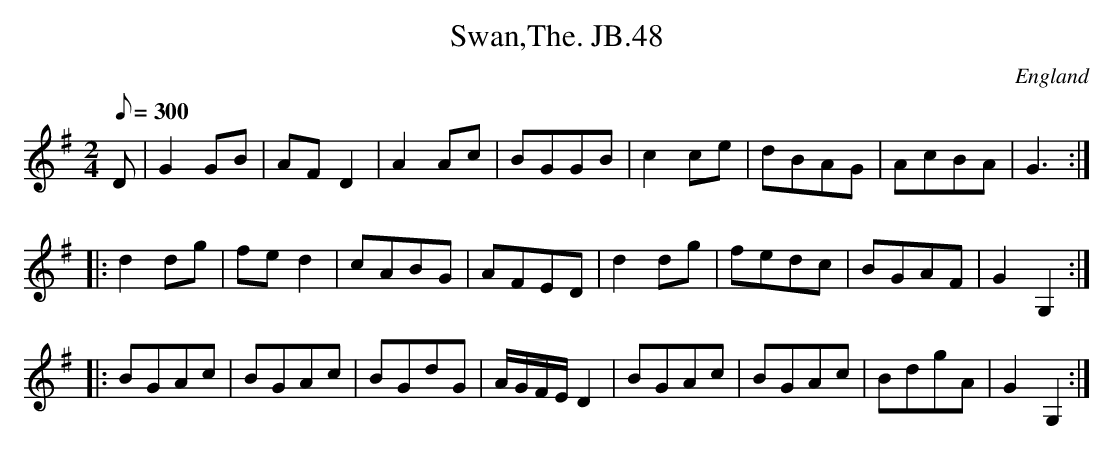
X:1
T:Swan,The. JB.48
M:2/4
L:1/8
Q:300
O:England
K:G
D|G2GB|AFD2|A2Ac|BGGB|c2ce|dBAG|AcBA|G3:|!
|:d2dg|fed2|cABG|AFED|d2dg|fedc|BGAF|G2G,2:|!
|:BGAc|BGAc|BGdG|A/G/F/E/D2|BGAc|BGAc|BdgA|G2G,2:|]
